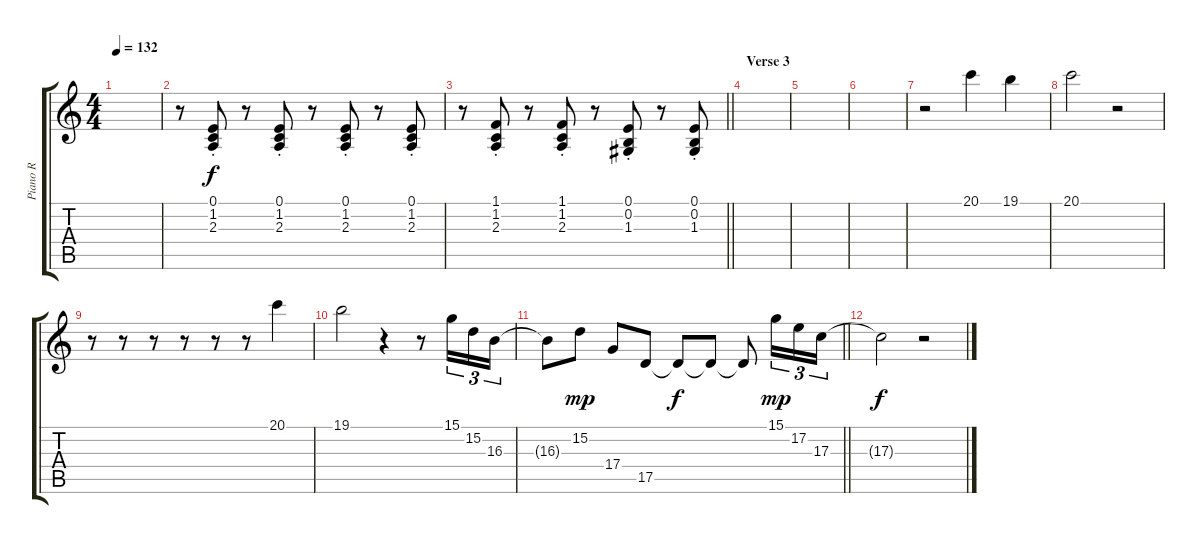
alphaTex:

\track ("Piano R" "Piano R") {instrument acousticgrandpiano}
\staff {score tabs}
\tuning (E4 B3 G3 D3 A2 E2) {hide}
\ts (4 4)
\tempo 132
\clef g2
\ks c
|
r.8 (0.1{st} 1.2{st} 2.3{st}).8 r.8 (0.1{st} 1.2{st} 2.3{st}).8 r.8 (0.1{st} 1.2{st} 2.3{st}).8 r.8 (0.1{st} 1.2{st} 2.3{st}).8 |
\barLineRight lightlight
r.8 (1.1{st} 1.2{st} 2.3{st}).8 r.8 (1.1{st} 1.2{st} 2.3{st}).8 r.8 (0.1{st} 0.2{st} 1.3{st}).8 r.8 (0.1{st} 0.2{st} 1.3{st}).8 |
\section ("" "Verse 3")
|
|
|
r.2 20.1.4 19.1.4 |
20.1.2 r.2 |
r.8 r.8 r.8 r.8 r.8 r.8 20.1.4 |
19.1.2 r.4 r.8 15.1.16{tu (3 2)} 15.2.16{tu (3 2)} 16.3.16{tu (3 2)} |
\barLineRight lightlight
16.3{t}.8{dy f} 15.2.8{dy mp} 17.4.8 17.5.8 17.5{t}.8{dy f} 17.5{t}.8 17.5{t}.8 15.1.16{tu (3 2) dy mp} 17.2.16{tu (3 2)} 17.3.16{tu (3 2)} |
17.3{t}.2{dy f} r.2
